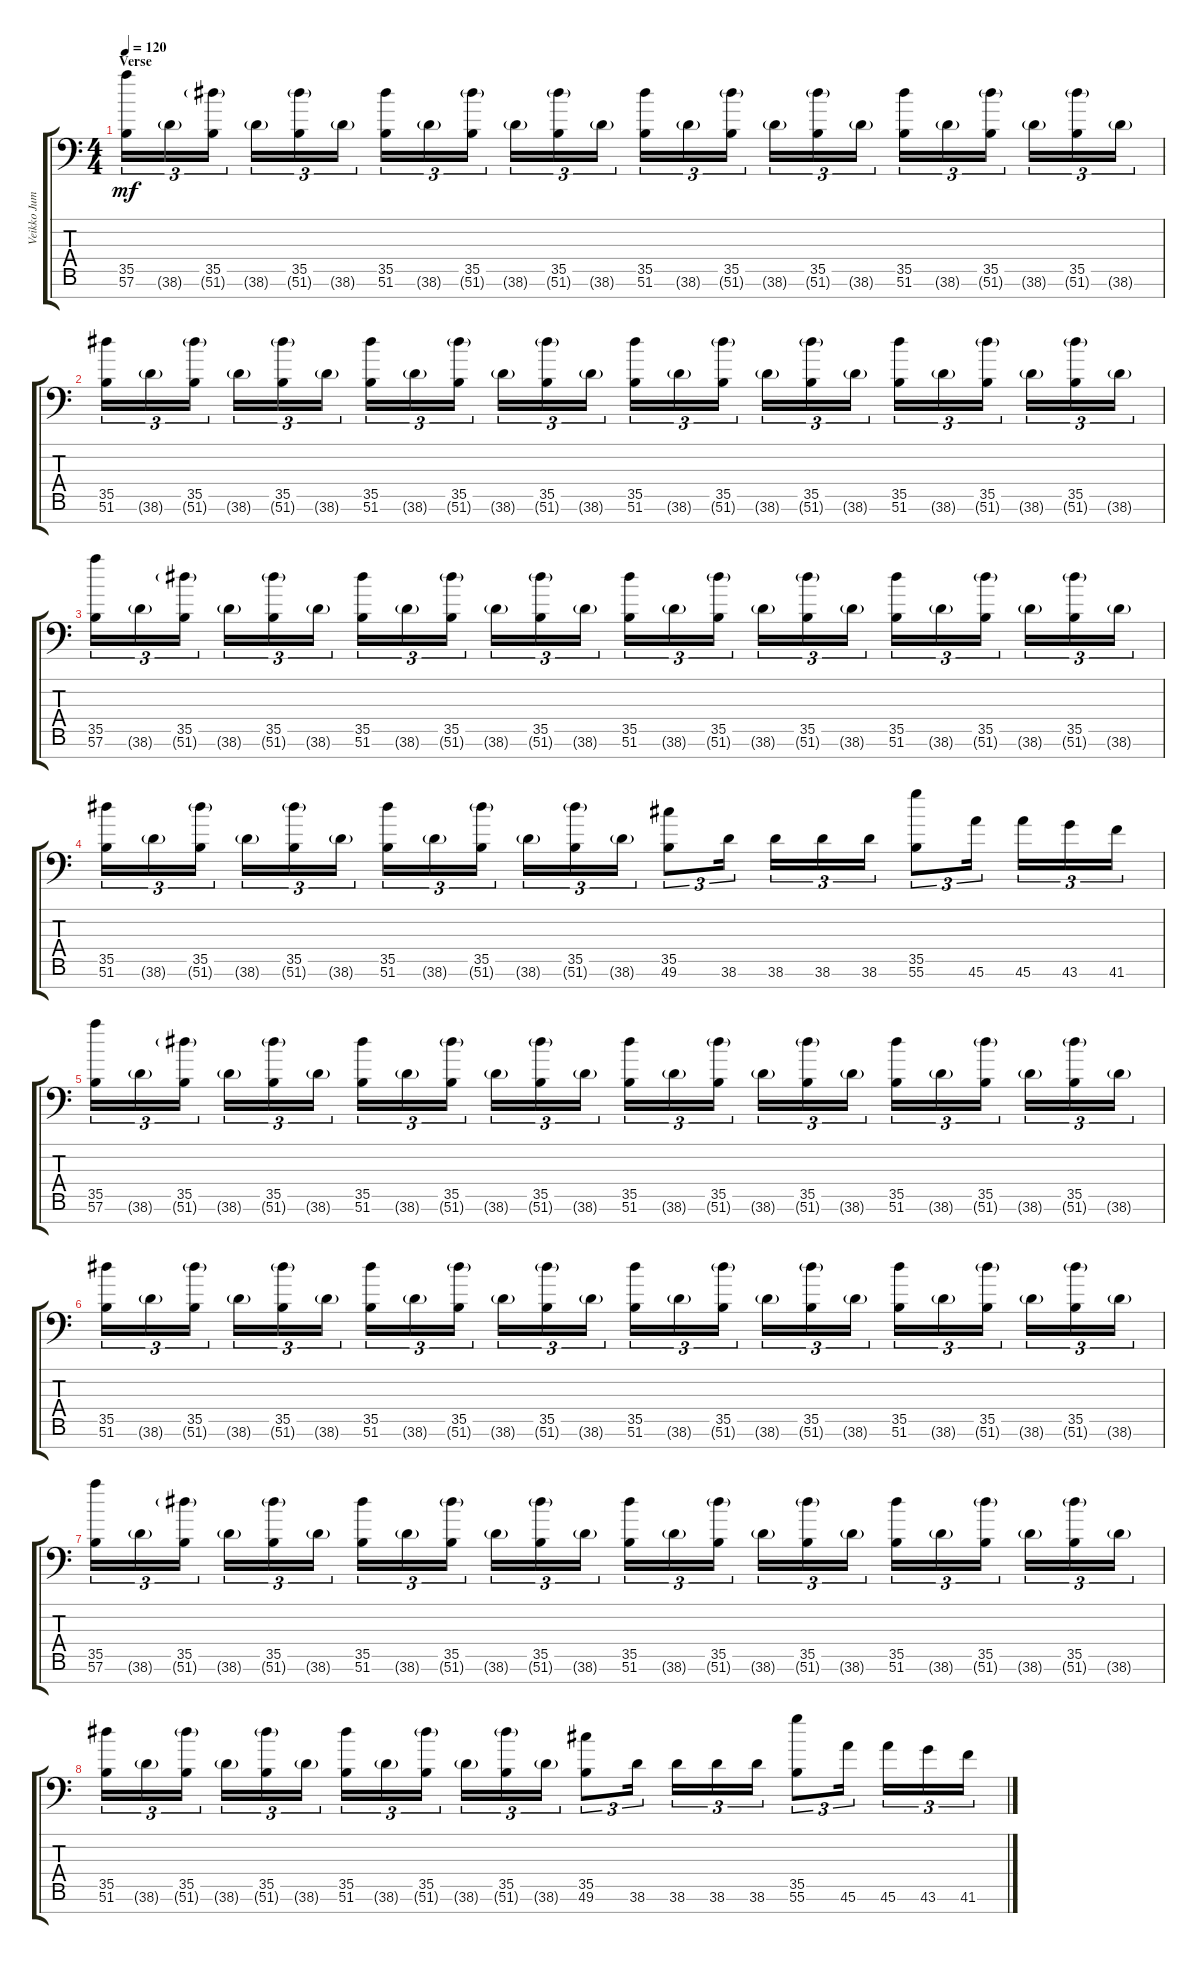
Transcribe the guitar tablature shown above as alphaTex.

\track ("Veikko Jumisko (drums)" "Veikko Jum") {instrument acousticgrandpiano}
\staff {score tabs}
\tuning (C-1 C-1 C-1 C-1 C-1 C-1 C-1) {hide}
\ts (4 4)
\section ("" "Verse")
\tempo 120
\clef f4
\ks c
(35.5 57.6).16{tu (3 2) dy mf} 38.6{g}.16{tu (3 2)} (35.5 51.6{g}).16{tu (3 2)} 38.6{g}.16{tu (3 2)} (35.5 51.6{g}).16{tu (3 2)} 38.6{g}.16{tu (3 2)} (35.5 51.6).16{tu (3 2)} 38.6{g}.16{tu (3 2)} (35.5 51.6{g}).16{tu (3 2)} 38.6{g}.16{tu (3 2)} (35.5 51.6{g}).16{tu (3 2)} 38.6{g}.16{tu (3 2)} (35.5 51.6).16{tu (3 2)} 38.6{g}.16{tu (3 2)} (35.5 51.6{g}).16{tu (3 2)} 38.6{g}.16{tu (3 2)} (35.5 51.6{g}).16{tu (3 2)} 38.6{g}.16{tu (3 2)} (35.5 51.6).16{tu (3 2)} 38.6{g}.16{tu (3 2)} (35.5 51.6{g}).16{tu (3 2)} 38.6{g}.16{tu (3 2)} (35.5 51.6{g}).16{tu (3 2)} 38.6{g}.16{tu (3 2)} |
(35.5 51.6).16{tu (3 2)} 38.6{g}.16{tu (3 2)} (35.5 51.6{g}).16{tu (3 2)} 38.6{g}.16{tu (3 2)} (35.5 51.6{g}).16{tu (3 2)} 38.6{g}.16{tu (3 2)} (35.5 51.6).16{tu (3 2)} 38.6{g}.16{tu (3 2)} (35.5 51.6{g}).16{tu (3 2)} 38.6{g}.16{tu (3 2)} (35.5 51.6{g}).16{tu (3 2)} 38.6{g}.16{tu (3 2)} (35.5 51.6).16{tu (3 2)} 38.6{g}.16{tu (3 2)} (35.5 51.6{g}).16{tu (3 2)} 38.6{g}.16{tu (3 2)} (35.5 51.6{g}).16{tu (3 2)} 38.6{g}.16{tu (3 2)} (35.5 51.6).16{tu (3 2)} 38.6{g}.16{tu (3 2)} (35.5 51.6{g}).16{tu (3 2)} 38.6{g}.16{tu (3 2)} (35.5 51.6{g}).16{tu (3 2)} 38.6{g}.16{tu (3 2)} |
(35.5 57.6).16{tu (3 2)} 38.6{g}.16{tu (3 2)} (35.5 51.6{g}).16{tu (3 2)} 38.6{g}.16{tu (3 2)} (35.5 51.6{g}).16{tu (3 2)} 38.6{g}.16{tu (3 2)} (35.5 51.6).16{tu (3 2)} 38.6{g}.16{tu (3 2)} (35.5 51.6{g}).16{tu (3 2)} 38.6{g}.16{tu (3 2)} (35.5 51.6{g}).16{tu (3 2)} 38.6{g}.16{tu (3 2)} (35.5 51.6).16{tu (3 2)} 38.6{g}.16{tu (3 2)} (35.5 51.6{g}).16{tu (3 2)} 38.6{g}.16{tu (3 2)} (35.5 51.6{g}).16{tu (3 2)} 38.6{g}.16{tu (3 2)} (35.5 51.6).16{tu (3 2)} 38.6{g}.16{tu (3 2)} (35.5 51.6{g}).16{tu (3 2)} 38.6{g}.16{tu (3 2)} (35.5 51.6{g}).16{tu (3 2)} 38.6{g}.16{tu (3 2)} |
(35.5 51.6).16{tu (3 2)} 38.6{g}.16{tu (3 2)} (35.5 51.6{g}).16{tu (3 2)} 38.6{g}.16{tu (3 2)} (35.5 51.6{g}).16{tu (3 2)} 38.6{g}.16{tu (3 2)} (35.5 51.6).16{tu (3 2)} 38.6{g}.16{tu (3 2)} (35.5 51.6{g}).16{tu (3 2)} 38.6{g}.16{tu (3 2)} (35.5 51.6{g}).16{tu (3 2)} 38.6{g}.16{tu (3 2)} (35.5 49.6).8{tu (3 2)} 38.6.16{tu (3 2)} 38.6.16{tu (3 2)} 38.6.16{tu (3 2)} 38.6.16{tu (3 2)} (35.5 55.6).8{tu (3 2)} 45.6.16{tu (3 2)} 45.6.16{tu (3 2)} 43.6.16{tu (3 2)} 41.6.16{tu (3 2)} |
(35.5 57.6).16{tu (3 2)} 38.6{g}.16{tu (3 2)} (35.5 51.6{g}).16{tu (3 2)} 38.6{g}.16{tu (3 2)} (35.5 51.6{g}).16{tu (3 2)} 38.6{g}.16{tu (3 2)} (35.5 51.6).16{tu (3 2)} 38.6{g}.16{tu (3 2)} (35.5 51.6{g}).16{tu (3 2)} 38.6{g}.16{tu (3 2)} (35.5 51.6{g}).16{tu (3 2)} 38.6{g}.16{tu (3 2)} (35.5 51.6).16{tu (3 2)} 38.6{g}.16{tu (3 2)} (35.5 51.6{g}).16{tu (3 2)} 38.6{g}.16{tu (3 2)} (35.5 51.6{g}).16{tu (3 2)} 38.6{g}.16{tu (3 2)} (35.5 51.6).16{tu (3 2)} 38.6{g}.16{tu (3 2)} (35.5 51.6{g}).16{tu (3 2)} 38.6{g}.16{tu (3 2)} (35.5 51.6{g}).16{tu (3 2)} 38.6{g}.16{tu (3 2)} |
(35.5 51.6).16{tu (3 2)} 38.6{g}.16{tu (3 2)} (35.5 51.6{g}).16{tu (3 2)} 38.6{g}.16{tu (3 2)} (35.5 51.6{g}).16{tu (3 2)} 38.6{g}.16{tu (3 2)} (35.5 51.6).16{tu (3 2)} 38.6{g}.16{tu (3 2)} (35.5 51.6{g}).16{tu (3 2)} 38.6{g}.16{tu (3 2)} (35.5 51.6{g}).16{tu (3 2)} 38.6{g}.16{tu (3 2)} (35.5 51.6).16{tu (3 2)} 38.6{g}.16{tu (3 2)} (35.5 51.6{g}).16{tu (3 2)} 38.6{g}.16{tu (3 2)} (35.5 51.6{g}).16{tu (3 2)} 38.6{g}.16{tu (3 2)} (35.5 51.6).16{tu (3 2)} 38.6{g}.16{tu (3 2)} (35.5 51.6{g}).16{tu (3 2)} 38.6{g}.16{tu (3 2)} (35.5 51.6{g}).16{tu (3 2)} 38.6{g}.16{tu (3 2)} |
(35.5 57.6).16{tu (3 2)} 38.6{g}.16{tu (3 2)} (35.5 51.6{g}).16{tu (3 2)} 38.6{g}.16{tu (3 2)} (35.5 51.6{g}).16{tu (3 2)} 38.6{g}.16{tu (3 2)} (35.5 51.6).16{tu (3 2)} 38.6{g}.16{tu (3 2)} (35.5 51.6{g}).16{tu (3 2)} 38.6{g}.16{tu (3 2)} (35.5 51.6{g}).16{tu (3 2)} 38.6{g}.16{tu (3 2)} (35.5 51.6).16{tu (3 2)} 38.6{g}.16{tu (3 2)} (35.5 51.6{g}).16{tu (3 2)} 38.6{g}.16{tu (3 2)} (35.5 51.6{g}).16{tu (3 2)} 38.6{g}.16{tu (3 2)} (35.5 51.6).16{tu (3 2)} 38.6{g}.16{tu (3 2)} (35.5 51.6{g}).16{tu (3 2)} 38.6{g}.16{tu (3 2)} (35.5 51.6{g}).16{tu (3 2)} 38.6{g}.16{tu (3 2)} |
(35.5 51.6).16{tu (3 2)} 38.6{g}.16{tu (3 2)} (35.5 51.6{g}).16{tu (3 2)} 38.6{g}.16{tu (3 2)} (35.5 51.6{g}).16{tu (3 2)} 38.6{g}.16{tu (3 2)} (35.5 51.6).16{tu (3 2)} 38.6{g}.16{tu (3 2)} (35.5 51.6{g}).16{tu (3 2)} 38.6{g}.16{tu (3 2)} (35.5 51.6{g}).16{tu (3 2)} 38.6{g}.16{tu (3 2)} (35.5 49.6).8{tu (3 2)} 38.6.16{tu (3 2)} 38.6.16{tu (3 2)} 38.6.16{tu (3 2)} 38.6.16{tu (3 2)} (35.5 55.6).8{tu (3 2)} 45.6.16{tu (3 2)} 45.6.16{tu (3 2)} 43.6.16{tu (3 2)} 41.6.16{tu (3 2)}
